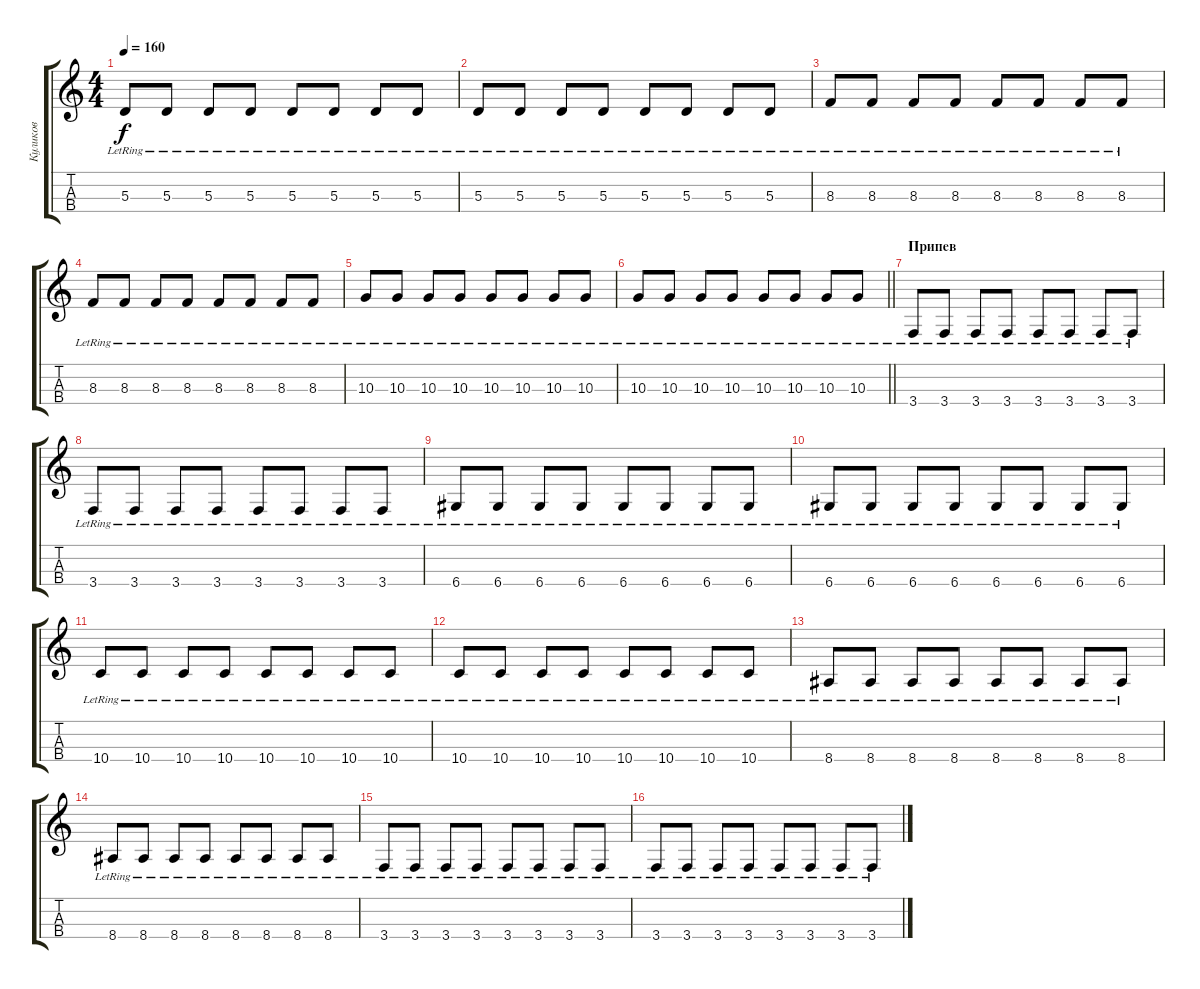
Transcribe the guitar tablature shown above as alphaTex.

\track ("Куликов" "Куликов") {instrument electricbassfinger}
\staff {score tabs}
\tuning (G3 D3 A2 D2) {hide}
\ts (4 4)
\tempo 160
\clef g2
\ks c
5.3{lr}.8{dy f} 5.3{lr}.8 5.3{lr}.8 5.3{lr}.8 5.3{lr}.8 5.3{lr}.8 5.3{lr}.8 5.3{lr}.8 |
5.3{lr}.8 5.3{lr}.8 5.3{lr}.8 5.3{lr}.8 5.3{lr}.8 5.3{lr}.8 5.3{lr}.8 5.3{lr}.8 |
8.3{lr}.8 8.3{lr}.8 8.3{lr}.8 8.3{lr}.8 8.3{lr}.8 8.3{lr}.8 8.3{lr}.8 8.3{lr}.8 |
8.3{lr}.8 8.3{lr}.8 8.3{lr}.8 8.3{lr}.8 8.3{lr}.8 8.3{lr}.8 8.3{lr}.8 8.3{lr}.8 |
10.3{lr}.8 10.3{lr}.8 10.3{lr}.8 10.3{lr}.8 10.3{lr}.8 10.3{lr}.8 10.3{lr}.8 10.3{lr}.8 |
\barLineRight lightlight
10.3{lr}.8 10.3{lr}.8 10.3{lr}.8 10.3{lr}.8 10.3{lr}.8 10.3{lr}.8 10.3{lr}.8 10.3{lr}.8 |
\section ("" "Припев")
3.4{lr}.8 3.4{lr}.8 3.4{lr}.8 3.4{lr}.8 3.4{lr}.8 3.4{lr}.8 3.4{lr}.8 3.4{lr}.8 |
3.4{lr}.8 3.4{lr}.8 3.4{lr}.8 3.4{lr}.8 3.4{lr}.8 3.4{lr}.8 3.4{lr}.8 3.4{lr}.8 |
6.4{lr}.8 6.4{lr}.8 6.4{lr}.8 6.4{lr}.8 6.4{lr}.8 6.4{lr}.8 6.4{lr}.8 6.4{lr}.8 |
6.4{lr}.8 6.4{lr}.8 6.4{lr}.8 6.4{lr}.8 6.4{lr}.8 6.4{lr}.8 6.4{lr}.8 6.4{lr}.8 |
10.4{lr}.8 10.4{lr}.8 10.4{lr}.8 10.4{lr}.8 10.4{lr}.8 10.4{lr}.8 10.4{lr}.8 10.4{lr}.8 |
10.4{lr}.8 10.4{lr}.8 10.4{lr}.8 10.4{lr}.8 10.4{lr}.8 10.4{lr}.8 10.4{lr}.8 10.4{lr}.8 |
8.4{lr}.8 8.4{lr}.8 8.4{lr}.8 8.4{lr}.8 8.4{lr}.8 8.4{lr}.8 8.4{lr}.8 8.4{lr}.8 |
8.4{lr}.8 8.4{lr}.8 8.4{lr}.8 8.4{lr}.8 8.4{lr}.8 8.4{lr}.8 8.4{lr}.8 8.4{lr}.8 |
3.4{lr}.8 3.4{lr}.8 3.4{lr}.8 3.4{lr}.8 3.4{lr}.8 3.4{lr}.8 3.4{lr}.8 3.4{lr}.8 |
3.4{lr}.8 3.4{lr}.8 3.4{lr}.8 3.4{lr}.8 3.4{lr}.8 3.4{lr}.8 3.4{lr}.8 3.4{lr}.8
